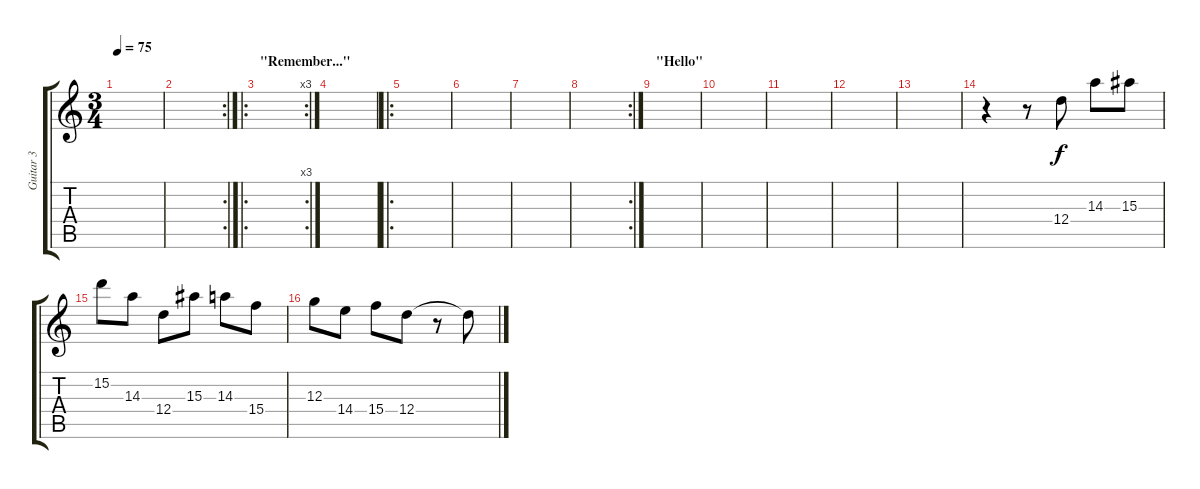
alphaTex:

\track ("Guitar 3" "Guitar 3") {instrument electricguitarjazz}
\staff {score tabs}
\tuning (E4 B3 G3 D3 A2 D2) {hide}
\ts (3 4)
\tempo 75
\clef g2
\ks c
|
\rc 2
|
\ro
\rc 3
\section ("" "\"Remember...\"")
|
|
\ro
|
|
|
\rc 2
|
\section ("" "\"Hello\"")
|
|
|
|
|
r.4 r.8 12.4.8 14.3.8 15.3.8 |
15.2.8 14.3.8 12.4.8 15.3.8 14.3.8 15.4.8 |
12.3.8 14.4.8 15.4.8 12.4.8 r.8 12.4{t}.8
